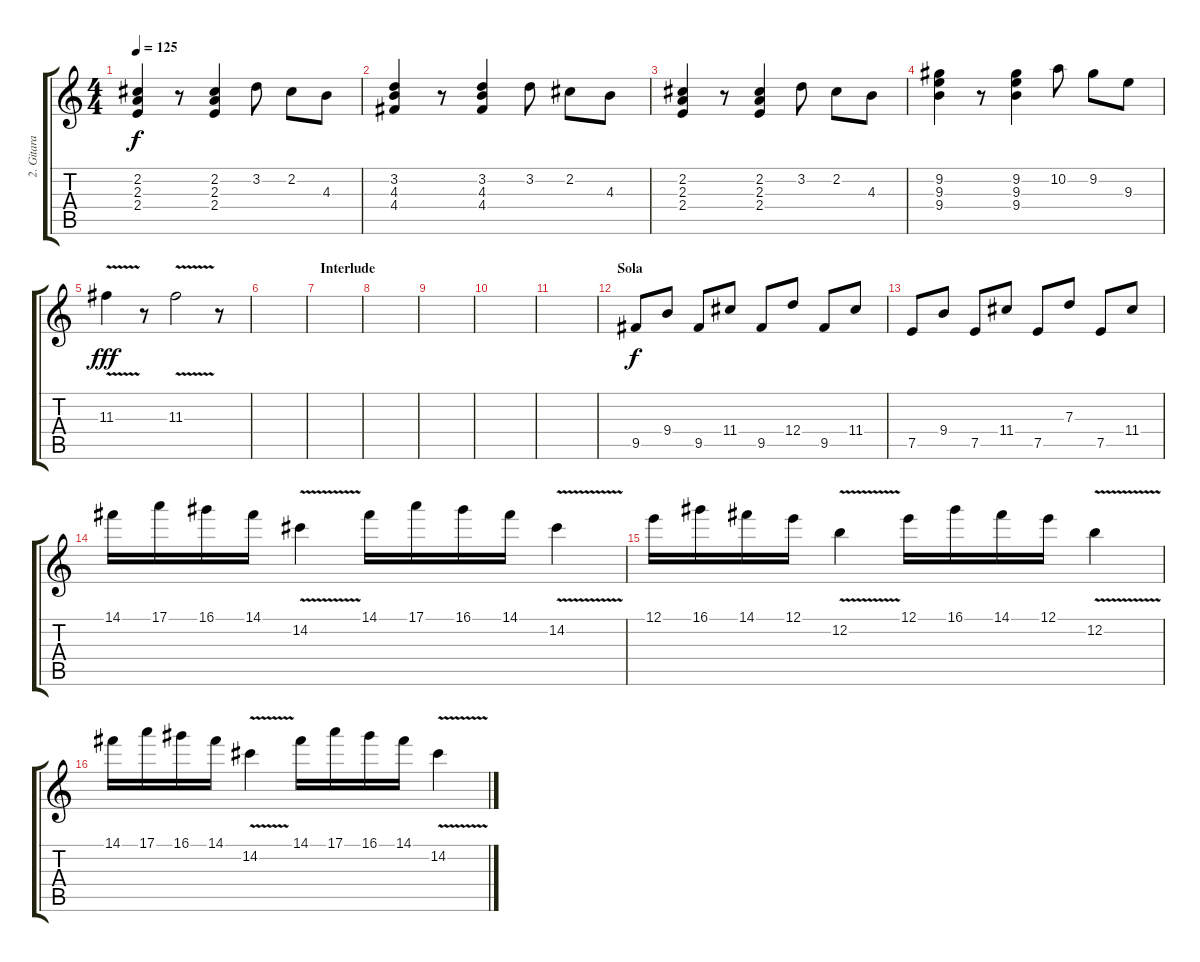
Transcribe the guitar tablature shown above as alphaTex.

\track ("2. Gitara" "2. Gitara") {instrument acousticguitarsteel}
\staff {score tabs}
\tuning (E4 B3 G3 D3 A2 E2) {hide}
\ts (4 4)
\tempo 125
\clef g2
\ks c
(2.2 2.3 2.4).4{dy f} r.8 (2.2 2.3 2.4).4 3.2.8 2.2.8 4.3.8 |
(3.2 4.3 4.4).4 r.8 (3.2 4.3 4.4).4 3.2.8 2.2.8 4.3.8 |
(2.2 2.3 2.4).4 r.8 (2.2 2.3 2.4).4 3.2.8 2.2.8 4.3.8 |
(9.2 9.3 9.4).4 r.8 (9.2 9.3 9.4).4 10.2.8 9.2.8 9.3.8 |
11.3{v}.4{dy fff} r.8 11.3{v}.2 r.8 |
|
\section ("" "Interlude")
|
|
|
|
|
\section ("" "Sola")
9.5.8{dy f} 9.4.8 9.5.8 11.4.8 9.5.8 12.4.8 9.5.8 11.4.8 |
7.5.8 9.4.8 7.5.8 11.4.8 7.5.8 7.3.8 7.5.8 11.4.8 |
14.1.16 17.1.16 16.1.16 14.1.16 14.2{v}.4 14.1.16 17.1.16 16.1.16 14.1.16 14.2{v}.4 |
12.1.16 16.1.16 14.1.16 12.1.16 12.2{v}.4 12.1.16 16.1.16 14.1.16 12.1.16 12.2{v}.4 |
14.1.16 17.1.16 16.1.16 14.1.16 14.2{v}.4 14.1.16 17.1.16 16.1.16 14.1.16 14.2{v}.4
